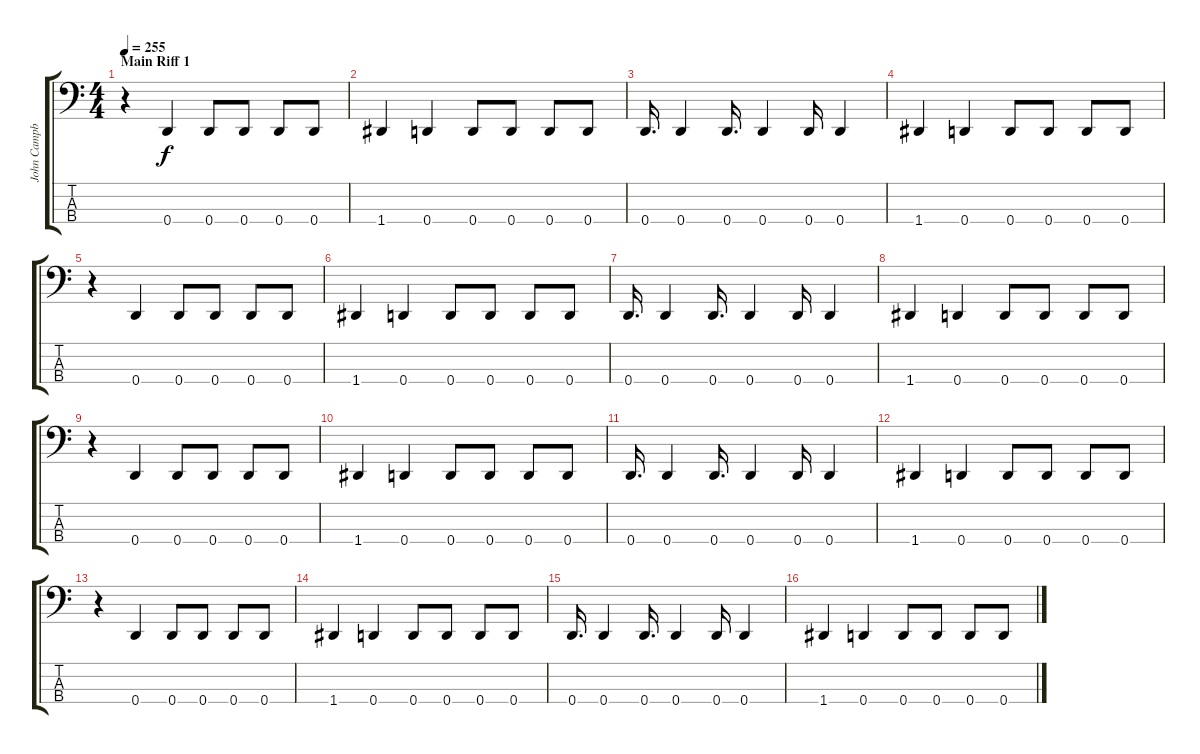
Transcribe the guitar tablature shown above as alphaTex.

\track ("John Campbell" "John Campb") {instrument electricbasspick}
\staff {score tabs}
\tuning (G2 D2 A1 D1) {hide}
\ts (4 4)
\section ("" "Main Riff 1")
\tempo 255
\clef f4
\ks c
r.4{dy f} 0.4.4 0.4.8 0.4.8 0.4.8 0.4.8 |
1.4.4 0.4.4 0.4.8 0.4.8 0.4.8 0.4.8 |
0.4.16{d} 0.4.4 0.4.16{d} 0.4.4 0.4.16 0.4.4 |
1.4.4 0.4.4 0.4.8 0.4.8 0.4.8 0.4.8 |
r.4 0.4.4 0.4.8 0.4.8 0.4.8 0.4.8 |
1.4.4 0.4.4 0.4.8 0.4.8 0.4.8 0.4.8 |
0.4.16{d} 0.4.4 0.4.16{d} 0.4.4 0.4.16 0.4.4 |
1.4.4 0.4.4 0.4.8 0.4.8 0.4.8 0.4.8 |
r.4 0.4.4 0.4.8 0.4.8 0.4.8 0.4.8 |
1.4.4 0.4.4 0.4.8 0.4.8 0.4.8 0.4.8 |
0.4.16{d} 0.4.4 0.4.16{d} 0.4.4 0.4.16 0.4.4 |
1.4.4 0.4.4 0.4.8 0.4.8 0.4.8 0.4.8 |
r.4 0.4.4 0.4.8 0.4.8 0.4.8 0.4.8 |
1.4.4 0.4.4 0.4.8 0.4.8 0.4.8 0.4.8 |
0.4.16{d} 0.4.4 0.4.16{d} 0.4.4 0.4.16 0.4.4 |
1.4.4 0.4.4 0.4.8 0.4.8 0.4.8 0.4.8
